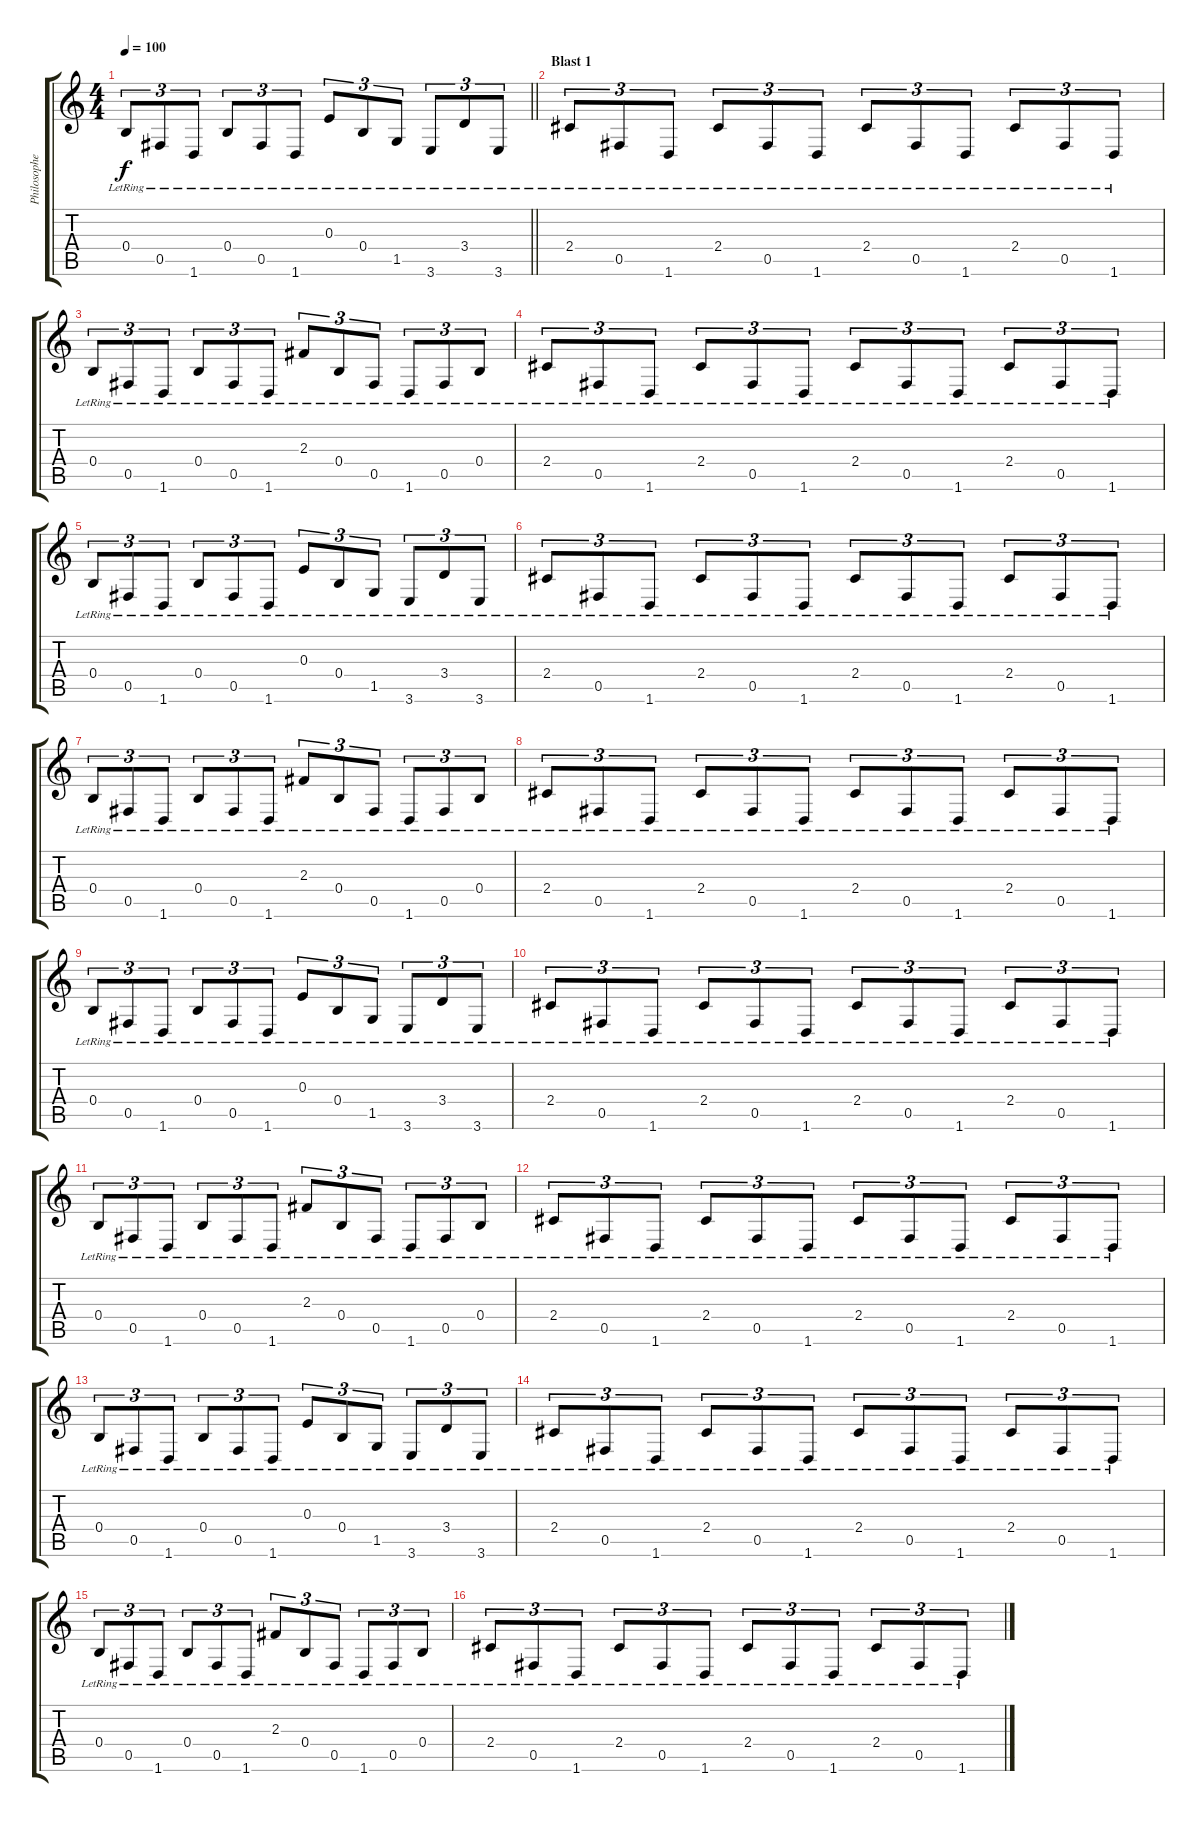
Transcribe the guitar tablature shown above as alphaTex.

\track ("Philosopher" "Philosophe") {instrument distortionguitar}
\staff {score tabs}
\tuning (Db4 Ab3 E3 B2 Gb2 Db2) {hide}
\ts (4 4)
\tempo 100
\clef g2
\barLineRight lightlight
\ks c
0.4{lr}.8{tu (3 2) dy f} 0.5{lr}.8{tu (3 2)} 1.6{lr}.8{tu (3 2)} 0.4{lr}.8{tu (3 2)} 0.5{lr}.8{tu (3 2)} 1.6{lr}.8{tu (3 2)} 0.3{lr}.8{tu (3 2)} 0.4{lr}.8{tu (3 2)} 1.5{lr}.8{tu (3 2)} 3.6{lr}.8{tu (3 2)} 3.4{lr}.8{tu (3 2)} 3.6{lr}.8{tu (3 2)} |
\section ("" "Blast 1")
2.4{lr}.8{tu (3 2)} 0.5{lr}.8{tu (3 2)} 1.6{lr}.8{tu (3 2)} 2.4{lr}.8{tu (3 2)} 0.5{lr}.8{tu (3 2)} 1.6{lr}.8{tu (3 2)} 2.4{lr}.8{tu (3 2)} 0.5{lr}.8{tu (3 2)} 1.6{lr}.8{tu (3 2)} 2.4{lr}.8{tu (3 2)} 0.5{lr}.8{tu (3 2)} 1.6{lr}.8{tu (3 2)} |
0.4{lr}.8{tu (3 2)} 0.5{lr}.8{tu (3 2)} 1.6{lr}.8{tu (3 2)} 0.4{lr}.8{tu (3 2)} 0.5{lr}.8{tu (3 2)} 1.6{lr}.8{tu (3 2)} 2.3{lr}.8{tu (3 2)} 0.4{lr}.8{tu (3 2)} 0.5{lr}.8{tu (3 2)} 1.6{lr}.8{tu (3 2)} 0.5{lr}.8{tu (3 2)} 0.4{lr}.8{tu (3 2)} |
2.4{lr}.8{tu (3 2)} 0.5{lr}.8{tu (3 2)} 1.6{lr}.8{tu (3 2)} 2.4{lr}.8{tu (3 2)} 0.5{lr}.8{tu (3 2)} 1.6{lr}.8{tu (3 2)} 2.4{lr}.8{tu (3 2)} 0.5{lr}.8{tu (3 2)} 1.6{lr}.8{tu (3 2)} 2.4{lr}.8{tu (3 2)} 0.5{lr}.8{tu (3 2)} 1.6{lr}.8{tu (3 2)} |
0.4{lr}.8{tu (3 2)} 0.5{lr}.8{tu (3 2)} 1.6{lr}.8{tu (3 2)} 0.4{lr}.8{tu (3 2)} 0.5{lr}.8{tu (3 2)} 1.6{lr}.8{tu (3 2)} 0.3{lr}.8{tu (3 2)} 0.4{lr}.8{tu (3 2)} 1.5{lr}.8{tu (3 2)} 3.6{lr}.8{tu (3 2)} 3.4{lr}.8{tu (3 2)} 3.6{lr}.8{tu (3 2)} |
2.4{lr}.8{tu (3 2)} 0.5{lr}.8{tu (3 2)} 1.6{lr}.8{tu (3 2)} 2.4{lr}.8{tu (3 2)} 0.5{lr}.8{tu (3 2)} 1.6{lr}.8{tu (3 2)} 2.4{lr}.8{tu (3 2)} 0.5{lr}.8{tu (3 2)} 1.6{lr}.8{tu (3 2)} 2.4{lr}.8{tu (3 2)} 0.5{lr}.8{tu (3 2)} 1.6{lr}.8{tu (3 2)} |
0.4{lr}.8{tu (3 2)} 0.5{lr}.8{tu (3 2)} 1.6{lr}.8{tu (3 2)} 0.4{lr}.8{tu (3 2)} 0.5{lr}.8{tu (3 2)} 1.6{lr}.8{tu (3 2)} 2.3{lr}.8{tu (3 2)} 0.4{lr}.8{tu (3 2)} 0.5{lr}.8{tu (3 2)} 1.6{lr}.8{tu (3 2)} 0.5{lr}.8{tu (3 2)} 0.4{lr}.8{tu (3 2)} |
2.4{lr}.8{tu (3 2)} 0.5{lr}.8{tu (3 2)} 1.6{lr}.8{tu (3 2)} 2.4{lr}.8{tu (3 2)} 0.5{lr}.8{tu (3 2)} 1.6{lr}.8{tu (3 2)} 2.4{lr}.8{tu (3 2)} 0.5{lr}.8{tu (3 2)} 1.6{lr}.8{tu (3 2)} 2.4{lr}.8{tu (3 2)} 0.5{lr}.8{tu (3 2)} 1.6{lr}.8{tu (3 2)} |
0.4{lr}.8{tu (3 2)} 0.5{lr}.8{tu (3 2)} 1.6{lr}.8{tu (3 2)} 0.4{lr}.8{tu (3 2)} 0.5{lr}.8{tu (3 2)} 1.6{lr}.8{tu (3 2)} 0.3{lr}.8{tu (3 2)} 0.4{lr}.8{tu (3 2)} 1.5{lr}.8{tu (3 2)} 3.6{lr}.8{tu (3 2)} 3.4{lr}.8{tu (3 2)} 3.6{lr}.8{tu (3 2)} |
2.4{lr}.8{tu (3 2)} 0.5{lr}.8{tu (3 2)} 1.6{lr}.8{tu (3 2)} 2.4{lr}.8{tu (3 2)} 0.5{lr}.8{tu (3 2)} 1.6{lr}.8{tu (3 2)} 2.4{lr}.8{tu (3 2)} 0.5{lr}.8{tu (3 2)} 1.6{lr}.8{tu (3 2)} 2.4{lr}.8{tu (3 2)} 0.5{lr}.8{tu (3 2)} 1.6{lr}.8{tu (3 2)} |
0.4{lr}.8{tu (3 2)} 0.5{lr}.8{tu (3 2)} 1.6{lr}.8{tu (3 2)} 0.4{lr}.8{tu (3 2)} 0.5{lr}.8{tu (3 2)} 1.6{lr}.8{tu (3 2)} 2.3{lr}.8{tu (3 2)} 0.4{lr}.8{tu (3 2)} 0.5{lr}.8{tu (3 2)} 1.6{lr}.8{tu (3 2)} 0.5{lr}.8{tu (3 2)} 0.4{lr}.8{tu (3 2)} |
2.4{lr}.8{tu (3 2)} 0.5{lr}.8{tu (3 2)} 1.6{lr}.8{tu (3 2)} 2.4{lr}.8{tu (3 2)} 0.5{lr}.8{tu (3 2)} 1.6{lr}.8{tu (3 2)} 2.4{lr}.8{tu (3 2)} 0.5{lr}.8{tu (3 2)} 1.6{lr}.8{tu (3 2)} 2.4{lr}.8{tu (3 2)} 0.5{lr}.8{tu (3 2)} 1.6{lr}.8{tu (3 2)} |
0.4{lr}.8{tu (3 2)} 0.5{lr}.8{tu (3 2)} 1.6{lr}.8{tu (3 2)} 0.4{lr}.8{tu (3 2)} 0.5{lr}.8{tu (3 2)} 1.6{lr}.8{tu (3 2)} 0.3{lr}.8{tu (3 2)} 0.4{lr}.8{tu (3 2)} 1.5{lr}.8{tu (3 2)} 3.6{lr}.8{tu (3 2)} 3.4{lr}.8{tu (3 2)} 3.6{lr}.8{tu (3 2)} |
2.4{lr}.8{tu (3 2)} 0.5{lr}.8{tu (3 2)} 1.6{lr}.8{tu (3 2)} 2.4{lr}.8{tu (3 2)} 0.5{lr}.8{tu (3 2)} 1.6{lr}.8{tu (3 2)} 2.4{lr}.8{tu (3 2)} 0.5{lr}.8{tu (3 2)} 1.6{lr}.8{tu (3 2)} 2.4{lr}.8{tu (3 2)} 0.5{lr}.8{tu (3 2)} 1.6{lr}.8{tu (3 2)} |
0.4{lr}.8{tu (3 2)} 0.5{lr}.8{tu (3 2)} 1.6{lr}.8{tu (3 2)} 0.4{lr}.8{tu (3 2)} 0.5{lr}.8{tu (3 2)} 1.6{lr}.8{tu (3 2)} 2.3{lr}.8{tu (3 2)} 0.4{lr}.8{tu (3 2)} 0.5{lr}.8{tu (3 2)} 1.6{lr}.8{tu (3 2)} 0.5{lr}.8{tu (3 2)} 0.4{lr}.8{tu (3 2)} |
2.4{lr}.8{tu (3 2)} 0.5{lr}.8{tu (3 2)} 1.6{lr}.8{tu (3 2)} 2.4{lr}.8{tu (3 2)} 0.5{lr}.8{tu (3 2)} 1.6{lr}.8{tu (3 2)} 2.4{lr}.8{tu (3 2)} 0.5{lr}.8{tu (3 2)} 1.6{lr}.8{tu (3 2)} 2.4{lr}.8{tu (3 2)} 0.5{lr}.8{tu (3 2)} 1.6{lr}.8{tu (3 2)}
